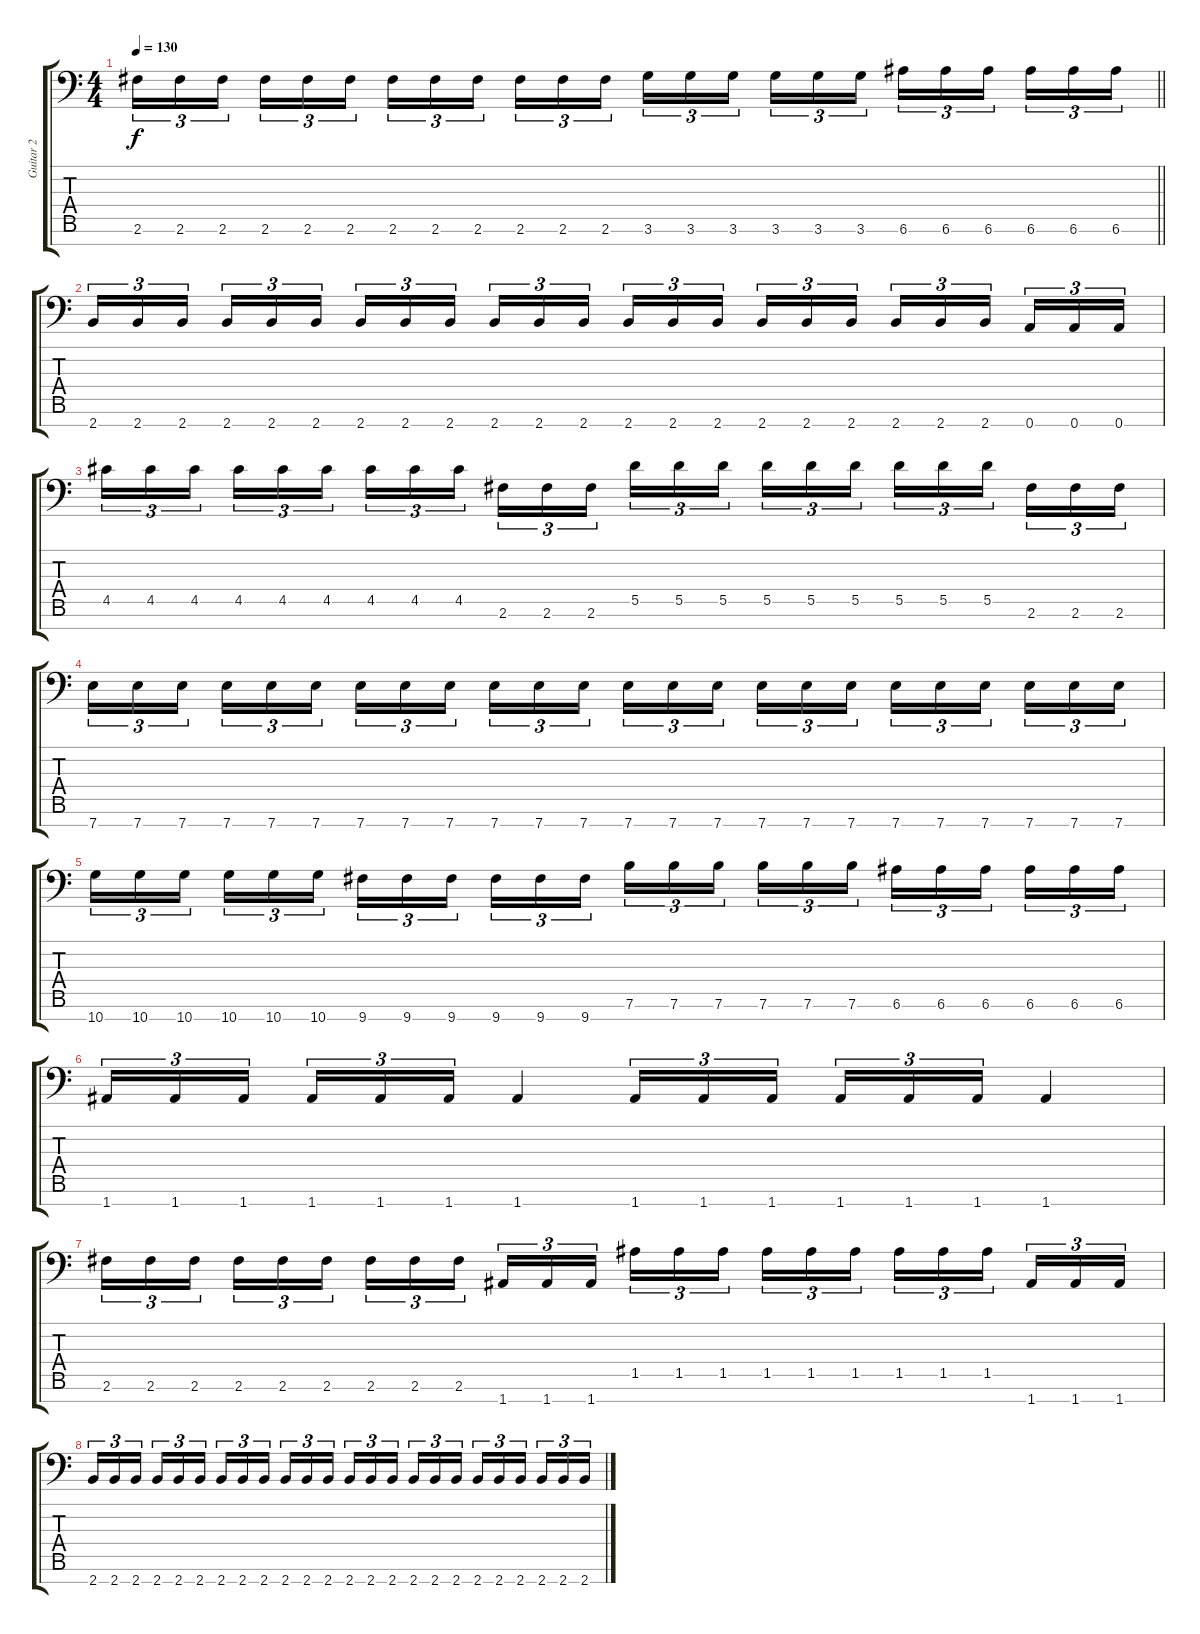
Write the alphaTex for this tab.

\track ("Guitar 2" "Guitar 2") {instrument overdrivenguitar}
\staff {score tabs}
\tuning (E4 B3 G3 D3 A2 E2 A1) {hide}
\ts (4 4)
\tempo 130
\clef f4
\barLineRight lightlight
\ks c
2.6.16{tu (3 2) dy f} 2.6.16{tu (3 2)} 2.6.16{tu (3 2) beam splitsecondary} 2.6.16{tu (3 2)} 2.6.16{tu (3 2)} 2.6.16{tu (3 2)} 2.6.16{tu (3 2)} 2.6.16{tu (3 2)} 2.6.16{tu (3 2) beam splitsecondary} 2.6.16{tu (3 2)} 2.6.16{tu (3 2)} 2.6.16{tu (3 2)} 3.6.16{tu (3 2)} 3.6.16{tu (3 2)} 3.6.16{tu (3 2) beam splitsecondary} 3.6.16{tu (3 2)} 3.6.16{tu (3 2)} 3.6.16{tu (3 2)} 6.6.16{tu (3 2)} 6.6.16{tu (3 2)} 6.6.16{tu (3 2) beam splitsecondary} 6.6.16{tu (3 2)} 6.6.16{tu (3 2)} 6.6.16{tu (3 2)} |
2.7.16{tu (3 2)} 2.7.16{tu (3 2)} 2.7.16{tu (3 2) beam splitsecondary} 2.7.16{tu (3 2)} 2.7.16{tu (3 2)} 2.7.16{tu (3 2)} 2.7.16{tu (3 2)} 2.7.16{tu (3 2)} 2.7.16{tu (3 2) beam splitsecondary} 2.7.16{tu (3 2)} 2.7.16{tu (3 2)} 2.7.16{tu (3 2)} 2.7.16{tu (3 2)} 2.7.16{tu (3 2)} 2.7.16{tu (3 2) beam splitsecondary} 2.7.16{tu (3 2)} 2.7.16{tu (3 2)} 2.7.16{tu (3 2)} 2.7.16{tu (3 2)} 2.7.16{tu (3 2)} 2.7.16{tu (3 2) beam splitsecondary} 0.7.16{tu (3 2)} 0.7.16{tu (3 2)} 0.7.16{tu (3 2)} |
4.5.16{tu (3 2)} 4.5.16{tu (3 2)} 4.5.16{tu (3 2) beam splitsecondary} 4.5.16{tu (3 2)} 4.5.16{tu (3 2)} 4.5.16{tu (3 2)} 4.5.16{tu (3 2)} 4.5.16{tu (3 2)} 4.5.16{tu (3 2) beam splitsecondary} 2.6.16{tu (3 2)} 2.6.16{tu (3 2)} 2.6.16{tu (3 2)} 5.5.16{tu (3 2)} 5.5.16{tu (3 2)} 5.5.16{tu (3 2) beam splitsecondary} 5.5.16{tu (3 2)} 5.5.16{tu (3 2)} 5.5.16{tu (3 2)} 5.5.16{tu (3 2)} 5.5.16{tu (3 2)} 5.5.16{tu (3 2) beam splitsecondary} 2.6.16{tu (3 2)} 2.6.16{tu (3 2)} 2.6.16{tu (3 2)} |
7.7.16{tu (3 2)} 7.7.16{tu (3 2)} 7.7.16{tu (3 2) beam splitsecondary} 7.7.16{tu (3 2)} 7.7.16{tu (3 2)} 7.7.16{tu (3 2)} 7.7.16{tu (3 2)} 7.7.16{tu (3 2)} 7.7.16{tu (3 2) beam splitsecondary} 7.7.16{tu (3 2)} 7.7.16{tu (3 2)} 7.7.16{tu (3 2)} 7.7.16{tu (3 2)} 7.7.16{tu (3 2)} 7.7.16{tu (3 2) beam splitsecondary} 7.7.16{tu (3 2)} 7.7.16{tu (3 2)} 7.7.16{tu (3 2)} 7.7.16{tu (3 2)} 7.7.16{tu (3 2)} 7.7.16{tu (3 2) beam splitsecondary} 7.7.16{tu (3 2)} 7.7.16{tu (3 2)} 7.7.16{tu (3 2)} |
10.7.16{tu (3 2)} 10.7.16{tu (3 2)} 10.7.16{tu (3 2) beam splitsecondary} 10.7.16{tu (3 2)} 10.7.16{tu (3 2)} 10.7.16{tu (3 2)} 9.7.16{tu (3 2)} 9.7.16{tu (3 2)} 9.7.16{tu (3 2) beam splitsecondary} 9.7.16{tu (3 2)} 9.7.16{tu (3 2)} 9.7.16{tu (3 2)} 7.6.16{tu (3 2)} 7.6.16{tu (3 2)} 7.6.16{tu (3 2) beam splitsecondary} 7.6.16{tu (3 2)} 7.6.16{tu (3 2)} 7.6.16{tu (3 2)} 6.6.16{tu (3 2)} 6.6.16{tu (3 2)} 6.6.16{tu (3 2) beam splitsecondary} 6.6.16{tu (3 2)} 6.6.16{tu (3 2)} 6.6.16{tu (3 2)} |
1.7.16{tu (3 2)} 1.7.16{tu (3 2)} 1.7.16{tu (3 2) beam splitsecondary} 1.7.16{tu (3 2)} 1.7.16{tu (3 2)} 1.7.16{tu (3 2)} 1.7.4 1.7.16{tu (3 2)} 1.7.16{tu (3 2)} 1.7.16{tu (3 2) beam splitsecondary} 1.7.16{tu (3 2)} 1.7.16{tu (3 2)} 1.7.16{tu (3 2)} 1.7.4 |
2.6.16{tu (3 2)} 2.6.16{tu (3 2)} 2.6.16{tu (3 2) beam splitsecondary} 2.6.16{tu (3 2)} 2.6.16{tu (3 2)} 2.6.16{tu (3 2)} 2.6.16{tu (3 2)} 2.6.16{tu (3 2)} 2.6.16{tu (3 2) beam splitsecondary} 1.7.16{tu (3 2)} 1.7.16{tu (3 2)} 1.7.16{tu (3 2)} 1.5.16{tu (3 2)} 1.5.16{tu (3 2)} 1.5.16{tu (3 2) beam splitsecondary} 1.5.16{tu (3 2)} 1.5.16{tu (3 2)} 1.5.16{tu (3 2)} 1.5.16{tu (3 2)} 1.5.16{tu (3 2)} 1.5.16{tu (3 2) beam splitsecondary} 1.7.16{tu (3 2)} 1.7.16{tu (3 2)} 1.7.16{tu (3 2)} |
2.7.16{tu (3 2)} 2.7.16{tu (3 2)} 2.7.16{tu (3 2) beam splitsecondary} 2.7.16{tu (3 2)} 2.7.16{tu (3 2)} 2.7.16{tu (3 2)} 2.7.16{tu (3 2)} 2.7.16{tu (3 2)} 2.7.16{tu (3 2) beam splitsecondary} 2.7.16{tu (3 2)} 2.7.16{tu (3 2)} 2.7.16{tu (3 2)} 2.7.16{tu (3 2)} 2.7.16{tu (3 2)} 2.7.16{tu (3 2) beam splitsecondary} 2.7.16{tu (3 2)} 2.7.16{tu (3 2)} 2.7.16{tu (3 2)} 2.7.16{tu (3 2)} 2.7.16{tu (3 2)} 2.7.16{tu (3 2) beam splitsecondary} 2.7.16{tu (3 2)} 2.7.16{tu (3 2)} 2.7.16{tu (3 2)}
